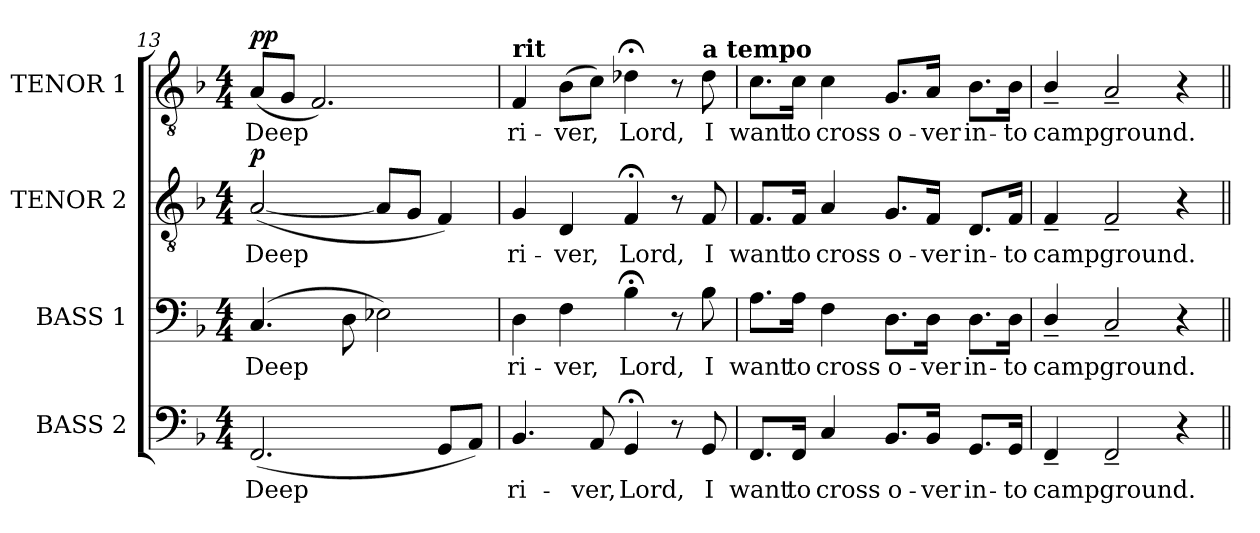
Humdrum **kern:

**kern	**text	**kern	**text	**kern	**text	**dynam	**kern	**text	**dynam
*part4	*part4	*part3	*part3	*part2	*part2	*part2	*part1	*part1	*part1
*staff4	*staff4	*staff3	*staff3	*staff2	*staff2	*staff2	*staff1	*staff1	*staff1
*I"BASS 2	*	*I"BASS 1	*	*I"TENOR 2	*	*	*I"TENOR 1	*	*
*I'B. 2	*	*I'B. 1	*	*I'T. 2	*	*	*I'T. 1	*	*
*clefF4	*	*clefF4	*	*clefGv2	*	*	*clefGv2	*	*
*	*	*	*	*ITrd7c12	*	*	*ITrd7c12	*	*
*k[b-]	*	*k[b-]	*	*k[b-]	*	*	*k[b-]	*	*
*F:	*	*F:	*	*F:	*	*	*F:	*	*
*M4/4	*	*M4/4	*	*M4/4	*	*	*M4/4	*	*
=13	=13	=13	=13	=13	=13	=13	=13	=13	=13
!	!LO:LY:b:color=#000000	!	!	!	!	!	!	!	!
!	!	!	!LO:LY:b:color=#000000	!	!	!	!	!	!
!	!	!	!	!	!LO:LY:b:color=#000000	!	!	!	!
!	!	!	!	!	!	!	!	!LO:LY:b:color=#000000	!
(2.FFi/	Deep	(4.Ci/	Deep	([2AAi/	Deep	p	(8AAi/L	Deep	pp
.	.	.	.	.	.	.	8GGi/J	.	.
.	.	.	.	.	.	.	2.FFi/)	.	.
.	.	8Di\	.	.	.	.	.	.	.
.	.	2E-Xi\)	.	8AAi/L]	.	.	.	.	.
.	.	.	.	8GGi/J	.	.	.	.	.
8GGi/L	.	.	.	4FFi/)	.	.	.	.	.
8AAi/J)	.	.	.	.	.	.	.	.	.
=14	=14	=14	=14	=14	=14	=14	=14	=14	=14
!	!LO:LY:b:color=#000000	!	!	!	!	!	!	!	!
!	!	!	!LO:LY:b:color=#000000	!	!	!	!	!	!
!	!	!	!	!	!LO:LY:b:color=#000000	!	!	!	!
!	!	!	!	!	!	!	!LO:TX:a:B:t=rit	!	!
!	!	!	!	!	!	!	!	!LO:LY:b:color=#000000	!
4.BB-i/	ri-	4Di\	ri-	4GGi/	ri-	.	4FFi/	ri-	.
!	!	!	!LO:LY:b:color=#000000	!	!	!	!	!	!
!	!	!	!	!	!LO:LY:b:color=#000000	!	!	!	!
!	!	!	!	!	!	!	!	!LO:LY:b:color=#000000	!
.	.	4Fi\	-ver,	4DDi/	-ver,	.	(8BB-i\L	-ver,	.
!	!LO:LY:b:color=#000000	!	!	!	!	!	!	!	!
8AAi/	-ver,	.	.	.	.	.	8Ci\J)	.	.
!	!LO:LY:b:color=#000000	!	!	!	!	!	!	!	!
!	!	!	!LO:LY:b:color=#000000	!	!	!	!	!	!
!	!	!	!	!	!LO:LY:b:color=#000000	!	!	!	!
!	!	!	!	!	!	!	!	!LO:LY:b:color=#000000	!
4GG;i/	Lord,	4B-;i\	Lord,	4FF;i/	Lord,	.	4D-X;i\	Lord,	.
8r	.	8r	.	8r	.	.	8r	.	.
!	!LO:LY:b:color=#000000	!	!	!	!	!	!	!	!
!	!	!	!LO:LY:b:color=#000000	!	!	!	!	!	!
!	!	!	!	!	!LO:LY:b:color=#000000	!	!	!	!
!	!	!	!	!	!	!	!LO:TX:a:B:t=a tempo	!	!
!	!	!	!	!	!	!	!	!LO:LY:b:color=#000000	!
8GGi/	I	8B-i\	I	8FFi/	I	.	8D-i\	I	.
=15	=15	=15	=15	=15	=15	=15	=15	=15	=15
!	!LO:LY:b:color=#000000	!	!	!	!	!	!	!	!
!	!	!	!LO:LY:b:color=#000000	!	!	!	!	!	!
!	!	!	!	!	!LO:LY:b:color=#000000	!	!	!	!
!	!	!	!	!	!	!	!	!LO:LY:b:color=#000000	!
8.FFi/L	want	8.Ai\L	want	8.FFi/L	want	.	8.Ci\L	want	.
!	!LO:LY:b:color=#000000	!	!	!	!	!	!	!	!
!	!	!	!LO:LY:b:color=#000000	!	!	!	!	!	!
!	!	!	!	!	!LO:LY:b:color=#000000	!	!	!	!
!	!	!	!	!	!	!	!	!LO:LY:b:color=#000000	!
16FFi/Jk	to	16Ai\Jk	to	16FFi/Jk	to	.	16Ci\Jk	to	.
!	!LO:LY:b:color=#000000	!	!	!	!	!	!	!	!
!	!	!	!LO:LY:b:color=#000000	!	!	!	!	!	!
!	!	!	!	!	!LO:LY:b:color=#000000	!	!	!	!
!	!	!	!	!	!	!	!	!LO:LY:b:color=#000000	!
4Ci/	cross	4Fi\	cross	4AAi/	cross	.	4Ci\	cross	.
!	!LO:LY:b:color=#000000	!	!	!	!	!	!	!	!
!	!	!	!LO:LY:b:color=#000000	!	!	!	!	!	!
!	!	!	!	!	!LO:LY:b:color=#000000	!	!	!	!
!	!	!	!	!	!	!	!	!LO:LY:b:color=#000000	!
8.BB-i/L	o-	8.Di\L	o-	8.GGi/L	o-	.	8.GGi/L	o-	.
!	!LO:LY:b:color=#000000	!	!	!	!	!	!	!	!
!	!	!	!LO:LY:b:color=#000000	!	!	!	!	!	!
!	!	!	!	!	!LO:LY:b:color=#000000	!	!	!	!
!	!	!	!	!	!	!	!	!LO:LY:b:color=#000000	!
16BB-i/Jk	-ver	16Di\Jk	-ver	16FFi/Jk	-ver	.	16AAi/Jk	-ver	.
!	!LO:LY:b:color=#000000	!	!	!	!	!	!	!	!
!	!	!	!LO:LY:b:color=#000000	!	!	!	!	!	!
!	!	!	!	!	!LO:LY:b:color=#000000	!	!	!	!
!	!	!	!	!	!	!	!	!LO:LY:b:color=#000000	!
8.GGi/L	in-	8.Di\L	in-	8.DDi/L	in-	.	8.BB-i\L	in-	.
!	!LO:LY:b:color=#000000	!	!	!	!	!	!	!	!
!	!	!	!LO:LY:b:color=#000000	!	!	!	!	!	!
!	!	!	!	!	!LO:LY:b:color=#000000	!	!	!	!
!	!	!	!	!	!	!	!	!LO:LY:b:color=#000000	!
16GGi/Jk	-to	16Di\Jk	-to	16FFi/Jk	-to	.	16BB-i\Jk	-to	.
=16	=16	=16	=16	=16	=16	=16	=16	=16	=16
!	!LO:LY:b:color=#000000	!	!	!	!	!	!	!	!
!	!	!	!LO:LY:b:color=#000000	!	!	!	!	!	!
!	!	!	!	!	!LO:LY:b:color=#000000	!	!	!	!
!	!	!	!	!	!	!	!	!LO:LY:b:color=#000000	!
4FF~i/	camp	4D~i/	camp	4FF~i/	camp	.	4BB-~i/	camp	.
!	!LO:LY:b:color=#000000	!	!	!	!	!	!	!	!
!	!	!	!LO:LY:b:color=#000000	!	!	!	!	!	!
!	!	!	!	!	!LO:LY:b:color=#000000	!	!	!	!
!	!	!	!	!	!	!	!	!LO:LY:b:color=#000000	!
2FF~i/	ground.	2C~i/	ground.	2FF~i/	ground.	.	2AA~i/	ground.	.
4r	.	4r	.	4r	.	.	4r	.	.
=||	=||	=||	=||	=||	=||	=||	=||	=||	=||
*-	*-	*-	*-	*-	*-	*-	*-	*-	*-
